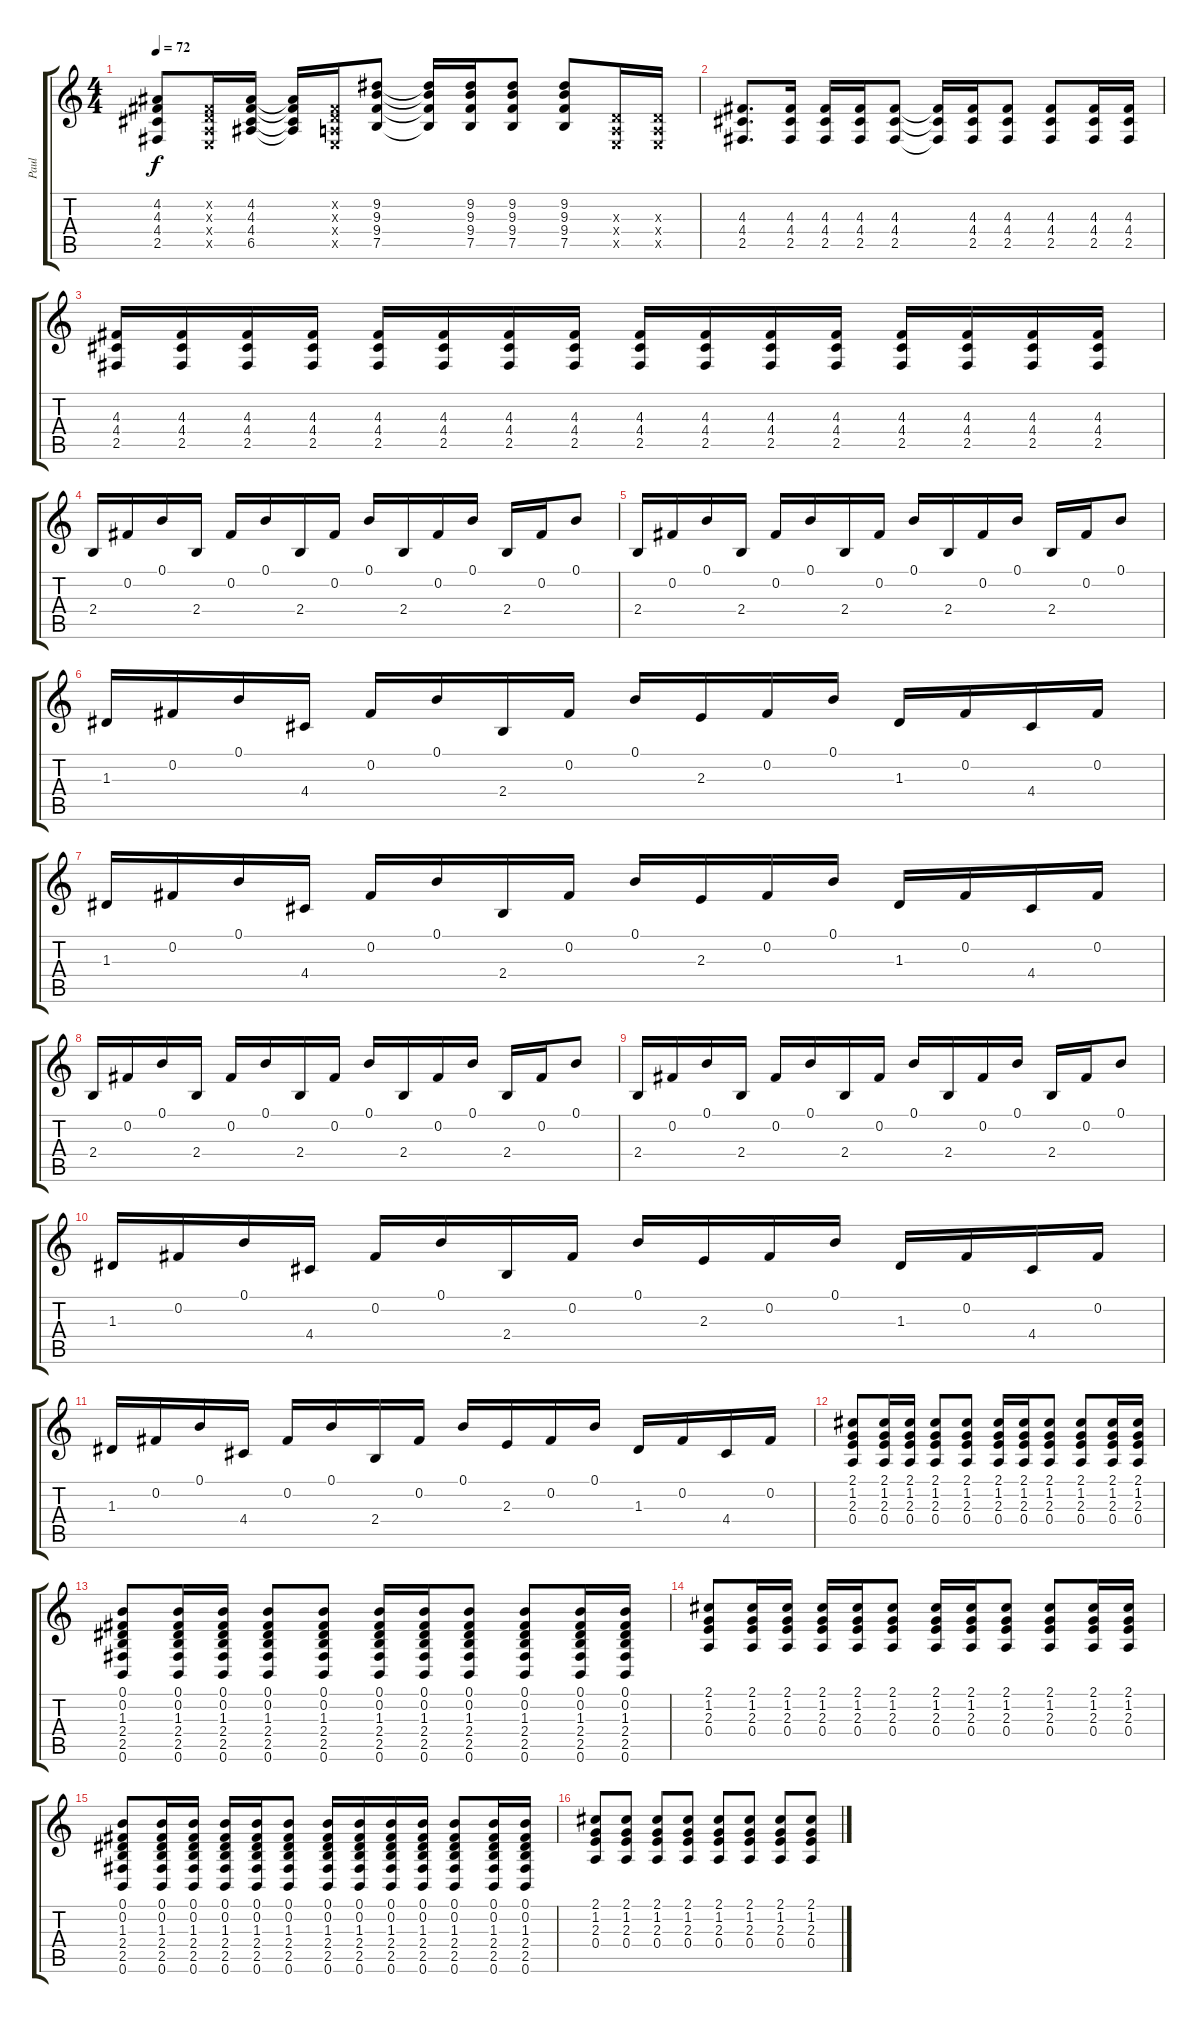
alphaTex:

\track ("Paul" "Paul") {instrument acousticguitarnylon}
\staff {score tabs}
\tuning (B3 Gb3 D3 A2 E2 B1) {hide}
\ts (4 4)
\tempo 72
\clef g2
\ks c
(4.2 4.3 4.4 2.5).8{dy f} (0.2{x} 0.3{x} 0.4{x} 0.5{x}).16 (4.2 4.3 4.4 6.5).16 (4.2{t} 4.3{t} 4.4{t} 6.5{t}).16 (0.2{x} 0.3{x} 0.4{x} 0.5{x}).16 (9.2 9.3 9.4 7.5).8 (9.2{t} 9.3{t} 9.4{t} 7.5{t}).16 (9.2 9.3 9.4 7.5).16 (9.2 9.3 9.4 7.5).8 (9.2 9.3 9.4 7.5).8 (0.3{x} 0.4{x} 0.5{x}).16 (0.3{x} 0.4{x} 0.5{x}).16 |
(4.3 4.4 2.5).8{d} (4.3 4.4 2.5).16 (4.3 4.4 2.5).16 (4.3 4.4 2.5).16 (4.3 4.4 2.5).8 (4.3{t} 4.4{t} 2.5{t}).16 (4.3 4.4 2.5).16 (4.3 4.4 2.5).8 (4.3 4.4 2.5).8 (4.3 4.4 2.5).16 (4.3 4.4 2.5).16 |
(4.3 4.4 2.5).16 (4.3 4.4 2.5).16 (4.3 4.4 2.5).16 (4.3 4.4 2.5).16 (4.3 4.4 2.5).16 (4.3 4.4 2.5).16 (4.3 4.4 2.5).16 (4.3 4.4 2.5).16 (4.3 4.4 2.5).16 (4.3 4.4 2.5).16 (4.3 4.4 2.5).16 (4.3 4.4 2.5).16 (4.3 4.4 2.5).16 (4.3 4.4 2.5).16 (4.3 4.4 2.5).16 (4.3 4.4 2.5).16 |
2.4.16 0.2.16 0.1.16 2.4.16 0.2.16 0.1.16 2.4.16 0.2.16 0.1.16 2.4.16 0.2.16 0.1.16 2.4.16 0.2.16 0.1.8 |
2.4.16 0.2.16 0.1.16 2.4.16 0.2.16 0.1.16 2.4.16 0.2.16 0.1.16 2.4.16 0.2.16 0.1.16 2.4.16 0.2.16 0.1.8 |
1.3.16 0.2.16 0.1.16 4.4.16 0.2.16 0.1.16 2.4.16 0.2.16 0.1.16 2.3.16 0.2.16 0.1.16 1.3.16 0.2.16 4.4.16 0.2.16 |
1.3.16 0.2.16 0.1.16 4.4.16 0.2.16 0.1.16 2.4.16 0.2.16 0.1.16 2.3.16 0.2.16 0.1.16 1.3.16 0.2.16 4.4.16 0.2.16 |
2.4.16 0.2.16 0.1.16 2.4.16 0.2.16 0.1.16 2.4.16 0.2.16 0.1.16 2.4.16 0.2.16 0.1.16 2.4.16 0.2.16 0.1.8 |
2.4.16 0.2.16 0.1.16 2.4.16 0.2.16 0.1.16 2.4.16 0.2.16 0.1.16 2.4.16 0.2.16 0.1.16 2.4.16 0.2.16 0.1.8 |
1.3.16 0.2.16 0.1.16 4.4.16 0.2.16 0.1.16 2.4.16 0.2.16 0.1.16 2.3.16 0.2.16 0.1.16 1.3.16 0.2.16 4.4.16 0.2.16 |
1.3.16 0.2.16 0.1.16 4.4.16 0.2.16 0.1.16 2.4.16 0.2.16 0.1.16 2.3.16 0.2.16 0.1.16 1.3.16 0.2.16 4.4.16 0.2.16 |
(2.1 1.2 2.3 0.4).8 (2.1 1.2 2.3 0.4).16 (2.1 1.2 2.3 0.4).16 (2.1 1.2 2.3 0.4).8 (2.1 1.2 2.3 0.4).8 (2.1 1.2 2.3 0.4).16 (2.1 1.2 2.3 0.4).16 (2.1 1.2 2.3 0.4).8 (2.1 1.2 2.3 0.4).8 (2.1 1.2 2.3 0.4).16 (2.1 1.2 2.3 0.4).16 |
(0.1 0.2 1.3 2.4 2.5 0.6).8 (0.1 0.2 1.3 2.4 2.5 0.6).16 (0.1 0.2 1.3 2.4 2.5 0.6).16 (0.1 0.2 1.3 2.4 2.5 0.6).8 (0.1 0.2 1.3 2.4 2.5 0.6).8 (0.1 0.2 1.3 2.4 2.5 0.6).16 (0.1 0.2 1.3 2.4 2.5 0.6).16 (0.1 0.2 1.3 2.4 2.5 0.6).8 (0.1 0.2 1.3 2.4 2.5 0.6).8 (0.1 0.2 1.3 2.4 2.5 0.6).16 (0.1 0.2 1.3 2.4 2.5 0.6).16 |
(2.1 1.2 2.3 0.4).8 (2.1 1.2 2.3 0.4).16 (2.1 1.2 2.3 0.4).16 (2.1 1.2 2.3 0.4).16 (2.1 1.2 2.3 0.4).16 (2.1 1.2 2.3 0.4).8 (2.1 1.2 2.3 0.4).16 (2.1 1.2 2.3 0.4).16 (2.1 1.2 2.3 0.4).8 (2.1 1.2 2.3 0.4).8 (2.1 1.2 2.3 0.4).16 (2.1 1.2 2.3 0.4).16 |
(0.1 0.2 1.3 2.4 2.5 0.6).8 (0.1 0.2 1.3 2.4 2.5 0.6).16 (0.1 0.2 1.3 2.4 2.5 0.6).16 (0.1 0.2 1.3 2.4 2.5 0.6).16 (0.1 0.2 1.3 2.4 2.5 0.6).16 (0.1 0.2 1.3 2.4 2.5 0.6).8 (0.1 0.2 1.3 2.4 2.5 0.6).16 (0.1 0.2 1.3 2.4 2.5 0.6).16 (0.1 0.2 1.3 2.4 2.5 0.6).16 (0.1 0.2 1.3 2.4 2.5 0.6).16 (0.1 0.2 1.3 2.4 2.5 0.6).8 (0.1 0.2 1.3 2.4 2.5 0.6).16 (0.1 0.2 1.3 2.4 2.5 0.6).16 |
(2.1 1.2 2.3 0.4).8 (2.1 1.2 2.3 0.4).8 (2.1 1.2 2.3 0.4).8 (2.1 1.2 2.3 0.4).8 (2.1 1.2 2.3 0.4).8 (2.1 1.2 2.3 0.4).8 (2.1 1.2 2.3 0.4).8 (2.1 1.2 2.3 0.4).8
